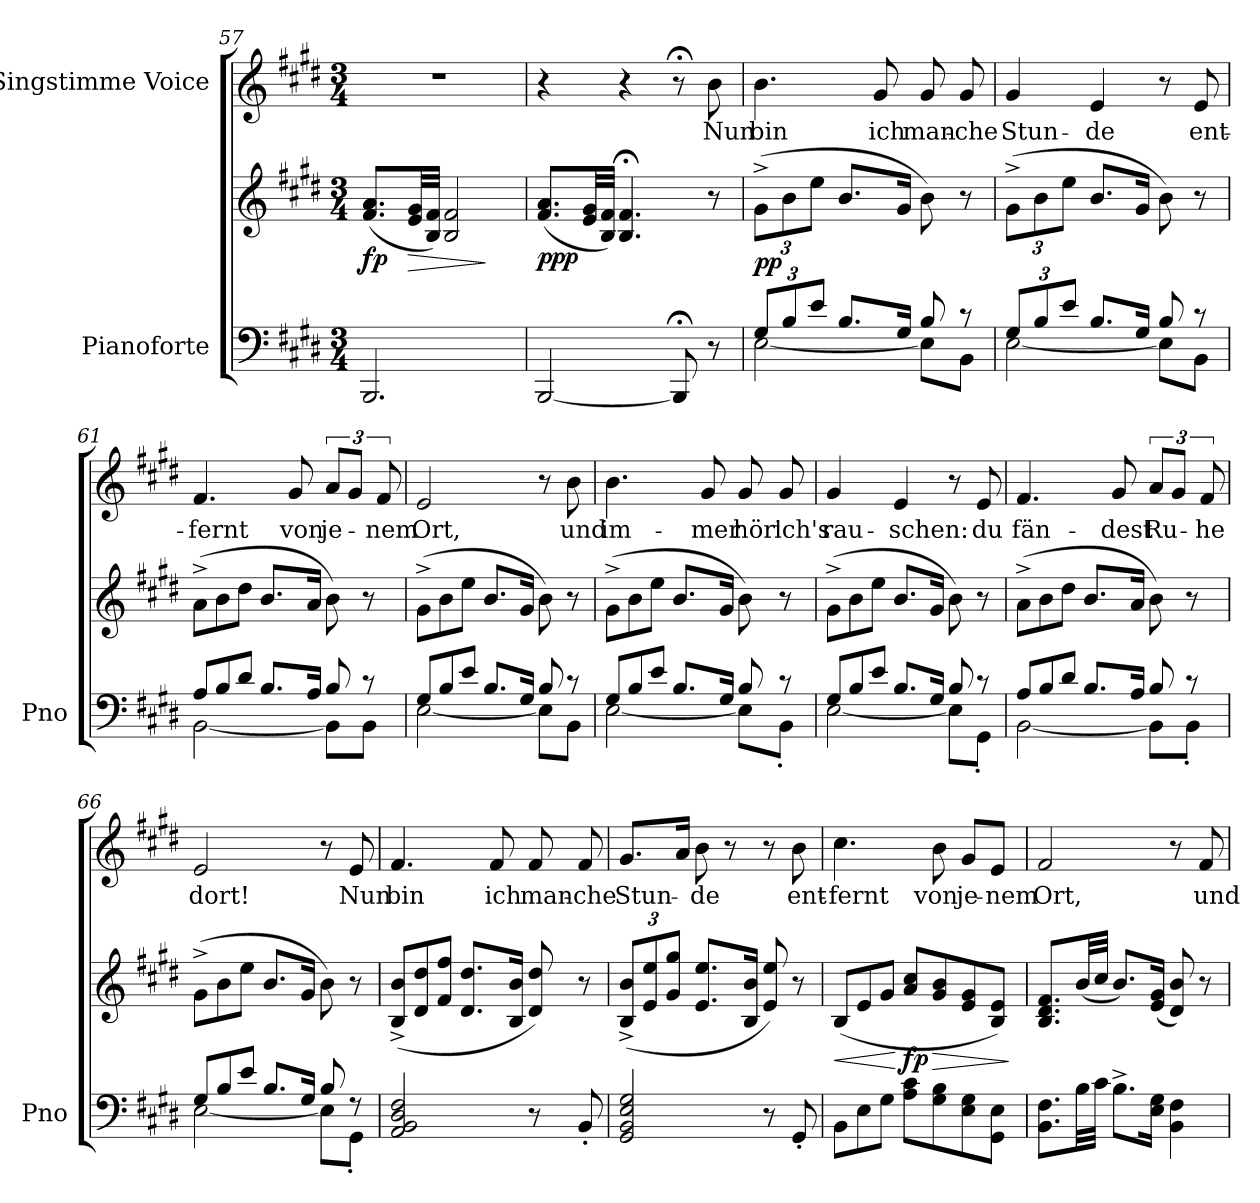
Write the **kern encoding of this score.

**kern	**kern	**dynam	**kern	**text
*part2	*part2	*part2	*part1	*part1
*staff3	*staff2	*staff2/3	*staff1	*staff1
*I"Pianoforte	*	*	*I"Singstimme Voice	*
*I'Pno	*	*	*	*
*clefF4	*clefG2	*	*clefG2	*
*k[f#c#g#d#]	*k[f#c#g#d#]	*	*k[f#c#g#d#]	*
*M3/4	*M3/4	*	*M3/4	*
=57	=57	=57	=57	=57
!	!	!LO:DY:b	!	!
2.BBB/	(<8.f#/ 8.a/L	fp	2.r	.
!	!	!LO:HP:b	!	!
.	32e/ 32g#/LL	>	.	.
.	32B/ 32f#/JJJ)	.	.	.
.	2B/ 2f#/	.	.	.
.	.	]	.	.
!!LO:LB:g=z
=58	=58	=58	=58	=58
!	!	!LO:DY:b	!	!
[2BBB/	(<8.f#/ 8.a/L	ppp	4r	.
.	32e/ 32g#/LL	.	.	.
.	32B/ 32f#/JJJ)	.	.	.
.	4.B/;< 4.f#/;<	.	4r	.
8BBB;</]	.	.	8r;<	.
!	!	!	!	!LO:LY:b
8r	8r	.	8b\	Nun
=59	=59	=59	=59	=59
*Xbrackettup	*Xbrackettup	*	*	*
*^	*	*	*	*
!	!	!	!LO:DY:b	!	!LO:LY:b
12G#/L	[2E\	(>12g#^\L	pp	4.b\	bin
12B/	.	12b\	.	.	.
12e/J	.	12ee\J	.	.	.
8.B/L	.	8.b/L	.	.	.
!	!	!	!	!	!LO:LY:b
.	.	.	.	8g#/	ich
16G#/Jk	.	16g#/Jk	.	.	.
!	!	!	!	!	!LO:LY:b
8B/	8E\L]	8b\)	.	8g#/	man-
!	!	!	!	!	!LO:LY:b
8r	8BB\J	8r	.	8g#/	-che
=60	=60	=60	=60	=60	=60
!	!	!	!	!	!LO:LY:b
12G#/L	[2E\	(>12g#^\L	.	4g#/	Stun-
12B/	.	12b\	.	.	.
12e/J	.	12ee\J	.	.	.
!	!	!	!	!	!LO:LY:b
8.B/L	.	8.b/L	.	4e/	-de
16G#/Jk	.	16g#/Jk	.	.	.
8B/	8E\L]	8b\)	.	8r	.
!	!	!	!	!	!LO:LY:b
8r	8BB\J	8r	.	8e/	ent-
=61	=61	=61	=61	=61	=61
*Xtuplet	*	*Xtuplet	*	*	*
!	!	!	!	!	!LO:LY:b
12A/L	[2BB\	(>12a^\L	.	4.f#/	-fernt
12B/	.	12b\	.	.	.
12d#/J	.	12dd#\J	.	.	.
8.B/L	.	8.b/L	.	.	.
!	!	!	!	!	!LO:LY:b
.	.	.	.	8g#/	von
16A/Jk	.	16a/Jk	.	.	.
!	!	!	!	!	!LO:LY:b
8B/	8BB\L]	8b\)	.	12a/L	je-
.	.	.	.	12g#/J	.
8r	8BB\J	8r	.	.	.
!	!	!	!	!	!LO:LY:b
.	.	.	.	12f#/	-nem
=62	=62	=62	=62	=62	=62
!	!	!	!	!	!LO:LY:b
12G#/L	[2E\	(>12g#^\L	.	2e/	Ort,
12B/	.	12b\	.	.	.
12e/J	.	12ee\J	.	.	.
8.B/L	.	8.b/L	.	.	.
16G#/Jk	.	16g#/Jk	.	.	.
8B/	8E\L]	8b\)	.	8r	.
!	!	!	!	!	!LO:LY:b
8r	8BB\J	8r	.	8b\	und
!!LO:PB:g=z
=63	=63	=63	=63	=63	=63
!	!	!	!	!	!LO:LY:b
12G#/L	[2E\	(>12g#^\L	.	4.b\	im-
12B/	.	12b\	.	.	.
12e/J	.	12ee\J	.	.	.
8.B/L	.	8.b/L	.	.	.
!	!	!	!	!	!LO:LY:b
.	.	.	.	8g#/	-mer
16G#/Jk	.	16g#/Jk	.	.	.
!	!	!	!	!	!LO:LY:b
8B/	8E\L]	8b\)	.	8g#/	hör'
!	!	!	!	!	!LO:LY:b
8r	8BB'\J	8r	.	8g#/	ich's
=64	=64	=64	=64	=64	=64
!	!	!	!	!	!LO:LY:b
12G#/L	[2E\	(>12g#^\L	.	4g#/	rau-
12B/	.	12b\	.	.	.
12e/J	.	12ee\J	.	.	.
!	!	!	!	!	!LO:LY:b
8.B/L	.	8.b/L	.	4e/	-schen:
16G#/Jk	.	16g#/Jk	.	.	.
8B/	8E\L]	8b\)	.	8r	.
!	!	!	!	!	!LO:LY:b
8r	8GG#'\J	8r	.	8e/	du
=65	=65	=65	=65	=65	=65
!	!	!	!	!	!LO:LY:b
12A/L	[2BB\	(>12a^\L	.	4.f#/	fän-
12B/	.	12b\	.	.	.
12d#/J	.	12dd#\J	.	.	.
8.B/L	.	8.b/L	.	.	.
!	!	!	!	!	!LO:LY:b
.	.	.	.	8g#/	-dest
16A/Jk	.	16a/Jk	.	.	.
!	!	!	!	!	!LO:LY:b
8B/	8BB\L]	8b\)	.	12a/L	Ru-
.	.	.	.	12g#/J	.
8r	8BB'\J	8r	.	.	.
!	!	!	!	!	!LO:LY:b
.	.	.	.	12f#/	-he
=66	=66	=66	=66	=66	=66
!	!	!	!	!	!LO:LY:b
12G#/L	[2E\	(>12g#^\L	.	2e/	dort!
12B/	.	12b\	.	.	.
12e/J	.	12ee\J	.	.	.
8.B/L	.	8.b/L	.	.	.
16G#/Jk	.	16g#/Jk	.	.	.
8B/	8E\L]	8b\)	.	8r	.
!	!	!	!	!	!LO:LY:b
8r	8GG#'\J	8r	.	8e/	Nun
=67	=67	=67	=67	=67	=67
!	!	!	!	!	!LO:LY:b
*v	*v	*	*	*	*
2AA/ 2BB/ 2D#/ 2F#/	(<12B/^ 12b/^L	.	4.f#/	bin
.	12d#/ 12dd#/	.	.	.
.	12f#/ 12ff#/J	.	.	.
.	8.d#/ 8.dd#/L	.	.	.
!	!	!	!	!LO:LY:b
.	.	.	8f#/	ich
.	16B/ 16b/Jk	.	.	.
!	!	!	!	!LO:LY:b
8r	8d#/ 8dd#/)	.	8f#/	man-
!	!	!	!	!LO:LY:b
8BB'/	8r	.	8f#/	-che
!!LO:LB:g=z
=68	=68	=68	=68	=68
*	*tuplet	*	*	*
!	!	!	!	!LO:LY:b
2GG#/ 2BB/ 2E/ 2G#/	(<12B/^ 12b/^L	.	8.g#/L	Stun-
.	12e/ 12ee/	.	.	.
.	12g#/ 12gg#/J	.	.	.
.	.	.	16a/Jk	.
!	!	!	!	!LO:LY:b
.	8.e/ 8.ee/L	.	8b\	-de
.	.	.	8r	.
.	16B/ 16b/Jk	.	.	.
8r	8e/ 8ee/)	.	8r	.
!	!	!	!	!LO:LY:b
8GG#'/	8r	.	8b\	ent-
=69	=69	=69	=69	=69
*	*Xtuplet	*	*	*
!	!	!LO:HP:b	!	!LO:LY:b
12BB\L	(<12B/L	<	4.cc#\	-fernt
12E\	12e/	.	.	.
12G#\J	12g#/J	.	.	.
!	!	!LO:DY:n=1:b	!	!
8A\ 8c#\L	8a/ 8cc#/L	[ fp	.	.
!	!	!LO:HP:b	!	!LO:LY:b
8G#\ 8B\	8g#/ 8b/	>	8b\	von
!	!	!	!	!LO:LY:b
8E\ 8G#\	8e/ 8g#/	.	8g#/L	je-
!	!	!	!	!LO:LY:b
8GG#\ 8E\J	8B/ 8e/J)	.	8e/J	-nem
.	.	]	.	.
=70	=70	=70	=70	=70
!	!	!	!	!LO:LY:b
8.BB\ 8.F#\L	8.B/ 8.d#/ 8.f#/L	.	2f#/	Ort,
32B\LL	(<32b/LL	.	.	.
32c#\JJJ	32cc#/JJJ	.	.	.
8.B^\L	8.b/L)	.	.	.
16E\ 16G#\Jk	(<16e/ 16g#/Jk	.	.	.
4BB\ 4F#\	8d#/ 8b/)	.	8r	.
!	!	!	!	!LO:LY:b
.	8r	.	8f#/	und
=	=	=	=	=
*-	*-	*-	*-	*-
